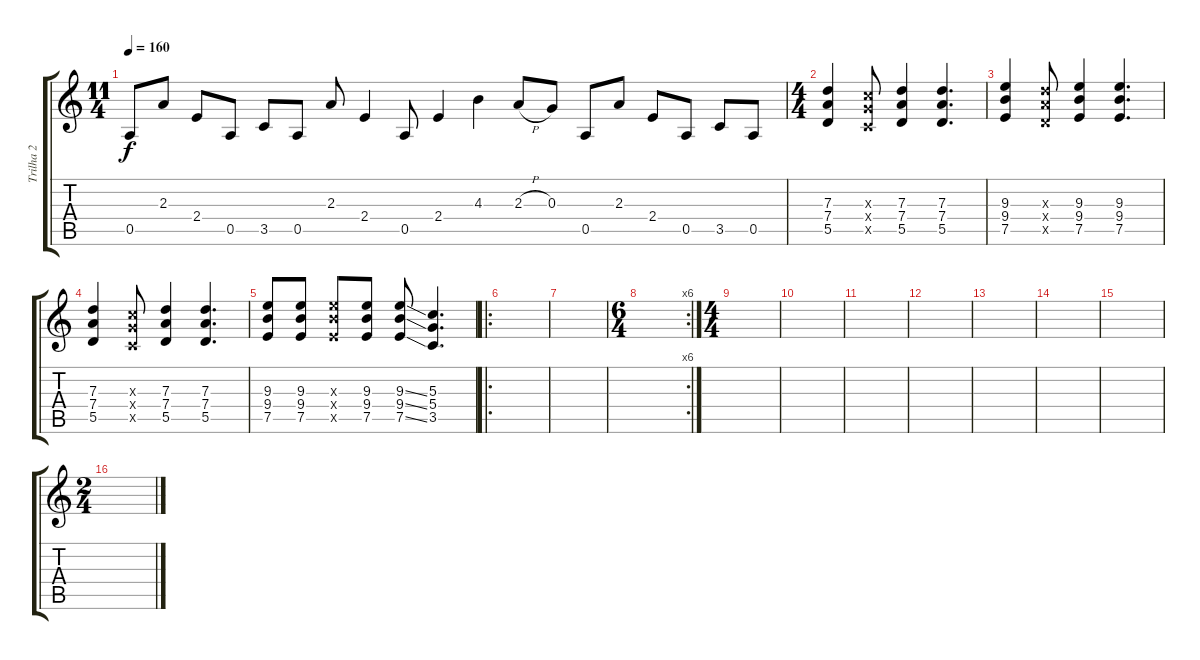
\track ("Trilha 2" "Trilha 2") {instrument overdrivenguitar}
\staff {score tabs}
\tuning (E4 B3 G3 D3 A2 E2) {hide}
\ts (11 4)
\tempo 160
\clef g2
\ks c
0.5.8{dy f} 2.3.8 2.4.8 0.5.8 3.5.8 0.5.8 2.3.8 2.4.4 0.5.8 2.4.4 4.3.4 2.3{h}.8 0.3.8 0.5.8 2.3.8 2.4.8 0.5.8 3.5.8 0.5.8 |
\ts (4 4)
(7.3 7.4 5.5).4 (5.3{x} 5.4{x} 3.5{x}).8 (7.3 7.4 5.5).4 (7.3 7.4 5.5).4{d} |
(9.3 9.4 7.5).4 (7.3{x} 7.4{x} 5.5{x}).8 (9.3 9.4 7.5).4 (9.3 9.4 7.5).4{d} |
(7.3 7.4 5.5).4 (5.3{x} 5.4{x} 3.5{x}).8 (7.3 7.4 5.5).4 (7.3 7.4 5.5).4{d} |
(9.3 9.4 7.5).8 (9.3 9.4 7.5).8 (9.3{x} 9.4{x} 7.5{x}).8 (9.3 9.4 7.5).8 (9.3{ss} 9.4{ss} 7.5{ss}).8 (5.3 5.4 3.5).4{d} |
\ro
|
|
\rc 6
\ts (6 4)
|
\ts (4 4)
|
|
|
|
|
|
|
\ts (2 4)
